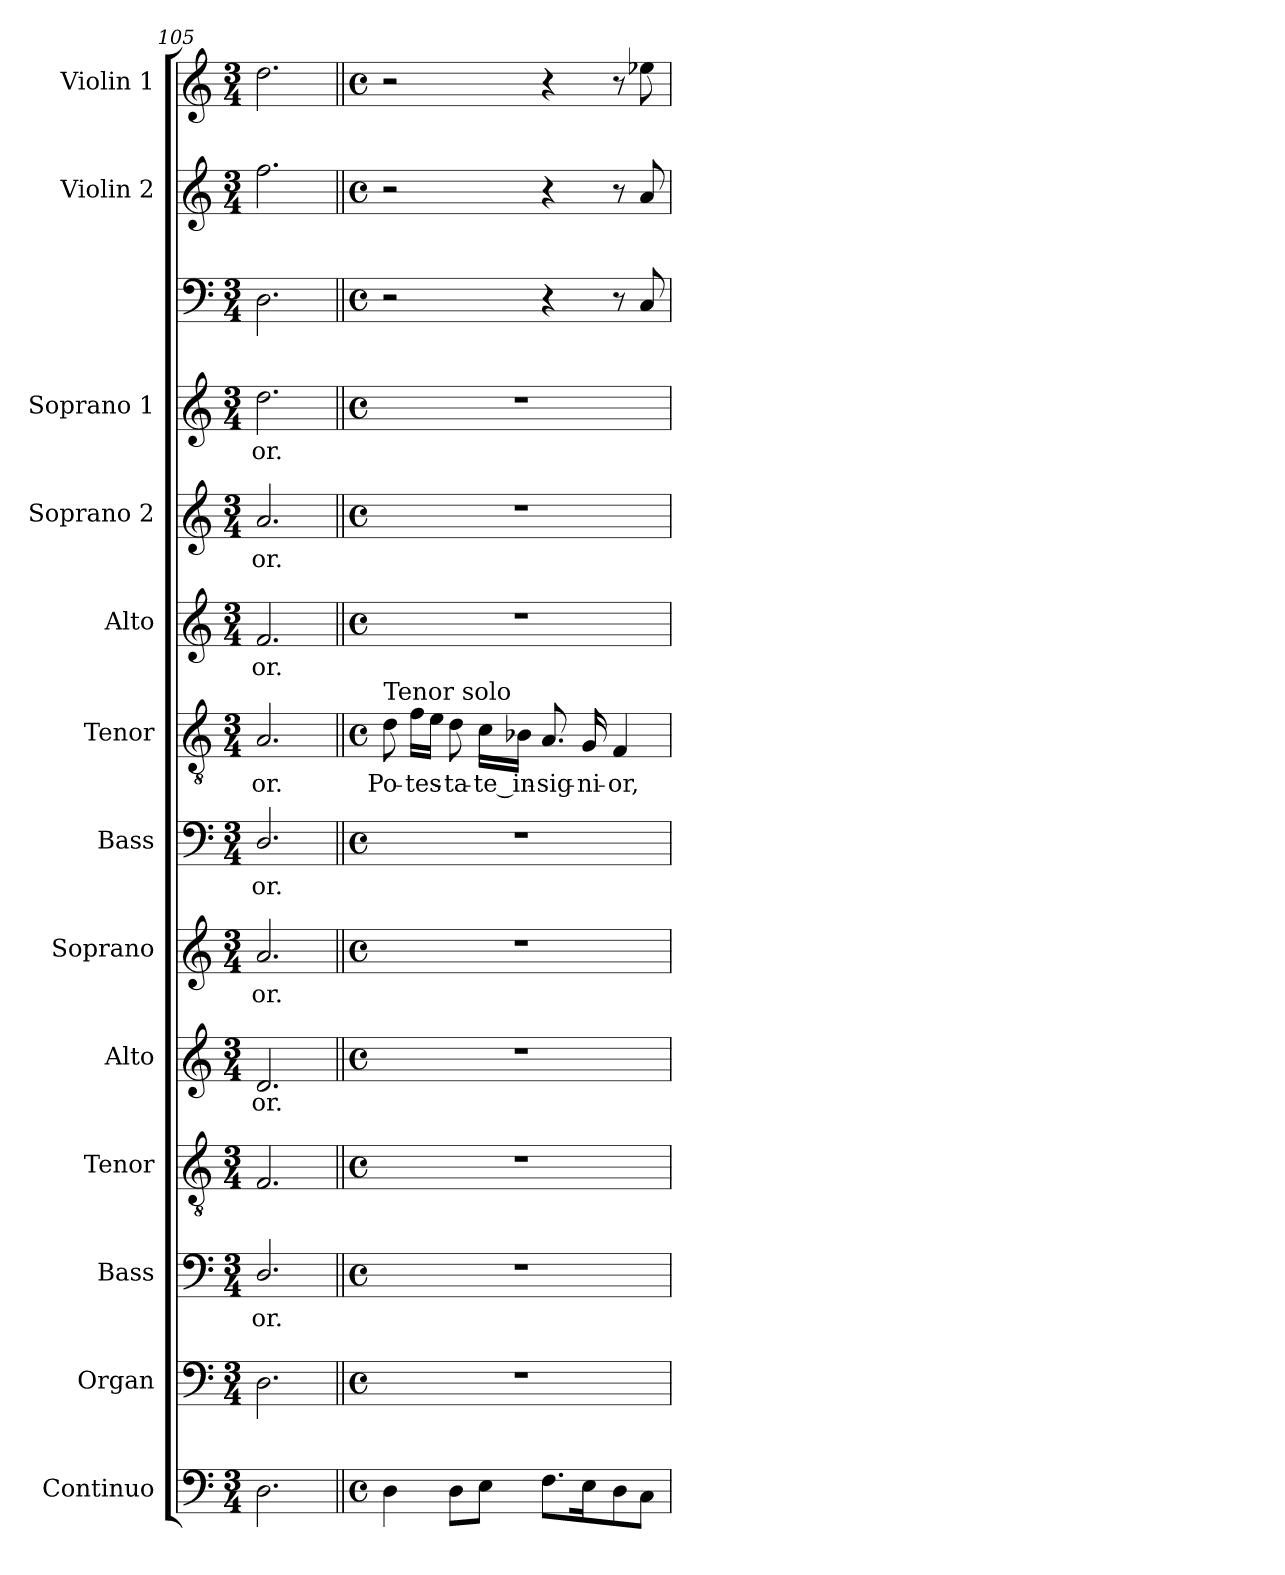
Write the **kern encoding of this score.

**kern	**kern	**kern	**text	**kern	**kern	**text	**kern	**text	**kern	**text	**kern	**text	**kern	**text	**kern	**text	**kern	**text	**kern	**kern	**kern
*part14	*part13	*part12	*part12	*part11	*part10	*part10	*part9	*part9	*part8	*part8	*part7	*part7	*part6	*part6	*part5	*part5	*part4	*part4	*part3	*part2	*part1
*staff14	*staff13	*staff12	*staff12	*staff11	*staff10	*staff10	*staff9	*staff9	*staff8	*staff8	*staff7	*staff7	*staff6	*staff6	*staff5	*staff5	*staff4	*staff4	*staff3	*staff2	*staff1
*I"Continuo	*I"Organ	*I"Bass	*	*I"Tenor	*I"Alto	*	*I"Soprano	*	*I"Bass	*	*I"Tenor	*	*I"Alto	*	*I"Soprano 2	*	*I"Soprano 1	*	*I""Acc. to violins"	*I"Violin 2	*I"Violin 1
*I'Cont.	*I'Org.	*I'B.	*	*I'T.	*I'A.	*	*I'S.	*	*I'B.	*	*I'T.	*	*I'A.	*	*I'S2.	*	*I'S1.	*	*I'Ac to violins.	*I'Vln. 2	*I'Vln. 1
*clefF4	*clefF4	*clefF4	*	*clefGv2	*clefG2	*	*clefG2	*	*clefF4	*	*clefGv2	*	*clefG2	*	*clefG2	*	*clefG2	*	*clefF4	*clefG2	*clefG2
*	*	*	*	*ITrd7c12	*	*	*	*	*	*	*ITrd7c12	*	*	*	*	*	*	*	*	*	*
*k[]	*k[]	*k[]	*	*k[]	*k[]	*	*k[]	*	*k[]	*	*k[]	*	*k[]	*	*k[]	*	*k[]	*	*k[]	*k[]	*k[]
*C:	*C:	*C:	*	*C:	*C:	*	*C:	*	*C:	*	*C:	*	*C:	*	*C:	*	*C:	*	*C:	*C:	*C:
*M3/4	*M3/4	*M3/4	*	*M3/4	*M3/4	*	*M3/4	*	*M3/4	*	*M3/4	*	*M3/4	*	*M3/4	*	*M3/4	*	*M3/4	*M3/4	*M3/4
=105	=105	=105	=105	=105	=105	=105	=105	=105	=105	=105	=105	=105	=105	=105	=105	=105	=105	=105	=105	=105	=105
!	!	!	!LO:LY:b:color=#000000	!	!	!	!	!	!	!	!	!	!	!	!	!	!	!	!	!	!
!	!	!	!	!	!	!LO:LY:b:color=#000000	!	!	!	!	!	!	!	!	!	!	!	!	!	!	!
!	!	!	!	!	!	!	!	!LO:LY:b:color=#000000	!	!	!	!	!	!	!	!	!	!	!	!	!
!	!	!	!	!	!	!	!	!	!	!LO:LY:b:color=#000000	!	!	!	!	!	!	!	!	!	!	!
!	!	!	!	!	!	!	!	!	!	!	!	!LO:LY:b:color=#000000	!	!	!	!	!	!	!	!	!
!	!	!	!	!	!	!	!	!	!	!	!	!	!	!LO:LY:b:color=#000000	!	!	!	!	!	!	!
!	!	!	!	!	!	!	!	!	!	!	!	!	!	!	!	!LO:LY:b:color=#000000	!	!	!	!	!
!	!	!	!	!	!	!	!	!	!	!	!	!	!	!	!	!	!	!LO:LY:b:color=#000000	!	!	!
2.Di\	2.Di\	2.Di/	-or.	2.FFi/	2.di/	-or.	2.ai/	-or.	2.Di/	-or.	2.AAi/	-or.	2.fi/	-or.	2.ai/	-or.	2.ddi\	-or.	2.Di\	2.ffi\	2.ddi\
!!LO:PB:g=z
=106||	=106||	=106||	=106||	=106||	=106||	=106||	=106||	=106||	=106||	=106||	=106||	=106||	=106||	=106||	=106||	=106||	=106||	=106||	=106||	=106||	=106||
*M4/4	*M4/4	*M4/4	*	*M4/4	*M4/4	*	*M4/4	*	*M4/4	*	*M4/4	*	*M4/4	*	*M4/4	*	*M4/4	*	*M4/4	*M4/4	*M4/4
*met(c)	*met(c)	*met(c)	*	*met(c)	*met(c)	*	*met(c)	*	*met(c)	*	*met(c)	*	*met(c)	*	*met(c)	*	*met(c)	*	*met(c)	*met(c)	*met(c)
!	!	!	!	!	!	!	!	!	!	!	!LO:TX:a:t=Tenor solo	!	!	!	!	!	!	!	!	!	!
!	!	!	!	!	!	!	!	!	!	!	!	!LO:LY:b:color=#000000	!	!	!	!	!	!	!	!	!
4Di\	1r	1r	.	1r	1r	.	1r	.	1r	.	8Di\	Po-	1r	.	1r	.	1r	.	2r	2r	2r
!	!	!	!	!	!	!	!	!	!	!	!	!LO:LY:b:color=#000000	!	!	!	!	!	!	!	!	!
.	.	.	.	.	.	.	.	.	.	.	16Fi\LL	-tes-	.	.	.	.	.	.	.	.	.
.	.	.	.	.	.	.	.	.	.	.	16Ei\JJ	.	.	.	.	.	.	.	.	.	.
!	!	!	!	!	!	!	!	!	!	!	!	!LO:LY:b:color=#000000	!	!	!	!	!	!	!	!	!
8Di\L	.	.	.	.	.	.	.	.	.	.	8Di\	-ta-	.	.	.	.	.	.	.	.	.
!	!	!	!	!	!	!	!	!	!	!	!	!LO:LY:b:color=#000000	!	!	!	!	!	!	!	!	!
8Ei\J	.	.	.	.	.	.	.	.	.	.	16Ci\LL	-te_in-	.	.	.	.	.	.	.	.	.
.	.	.	.	.	.	.	.	.	.	.	16BB-Xi\JJ	.	.	.	.	.	.	.	.	.	.
!	!	!	!	!	!	!	!	!	!	!	!	!LO:LY:b:color=#000000	!	!	!	!	!	!	!	!	!
8.Fi\L	.	.	.	.	.	.	.	.	.	.	8.AAi/	-sig-	.	.	.	.	.	.	4r	4r	4r
!	!	!	!	!	!	!	!	!	!	!	!	!LO:LY:b:color=#000000	!	!	!	!	!	!	!	!	!
16Ei\k	.	.	.	.	.	.	.	.	.	.	16GGi/	-ni-	.	.	.	.	.	.	.	.	.
!	!	!	!	!	!	!	!	!	!	!	!	!LO:LY:b:color=#000000	!	!	!	!	!	!	!	!	!
8Di\	.	.	.	.	.	.	.	.	.	.	4FFi/	-or,	.	.	.	.	.	.	8r	8r	8r
8Ci\J	.	.	.	.	.	.	.	.	.	.	.	.	.	.	.	.	.	.	8Ci/	8ai/	8ee-Xi\
=	=	=	=	=	=	=	=	=	=	=	=	=	=	=	=	=	=	=	=	=	=
*-	*-	*-	*-	*-	*-	*-	*-	*-	*-	*-	*-	*-	*-	*-	*-	*-	*-	*-	*-	*-	*-
